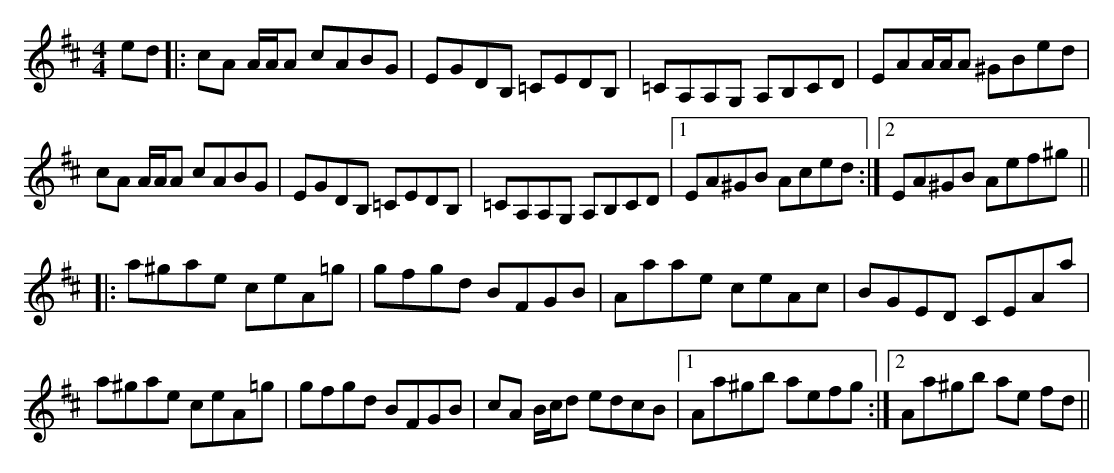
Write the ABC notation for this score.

X:1
M:4/4
K:D
ed|:cA A/A/A cABG|EGDB, =CEDB,|=CA,A,G, A,B,CD|EAA/A/A ^GBed|
cA A/A/A cABG|EGDB, =CEDB,|=CA,A,G, A,B,CD|1 EA^GB Aced:|2 EA^GB Aef^g||
|:a^gae ceA=g|gfgd BFGB|Aaae ceAc|BGED CEAa|
a^gae ceA=g|gfgd BFGB|cA B/c/d edcB|1 Aa^gb aefg:|2 Aa^gb ae fd||
